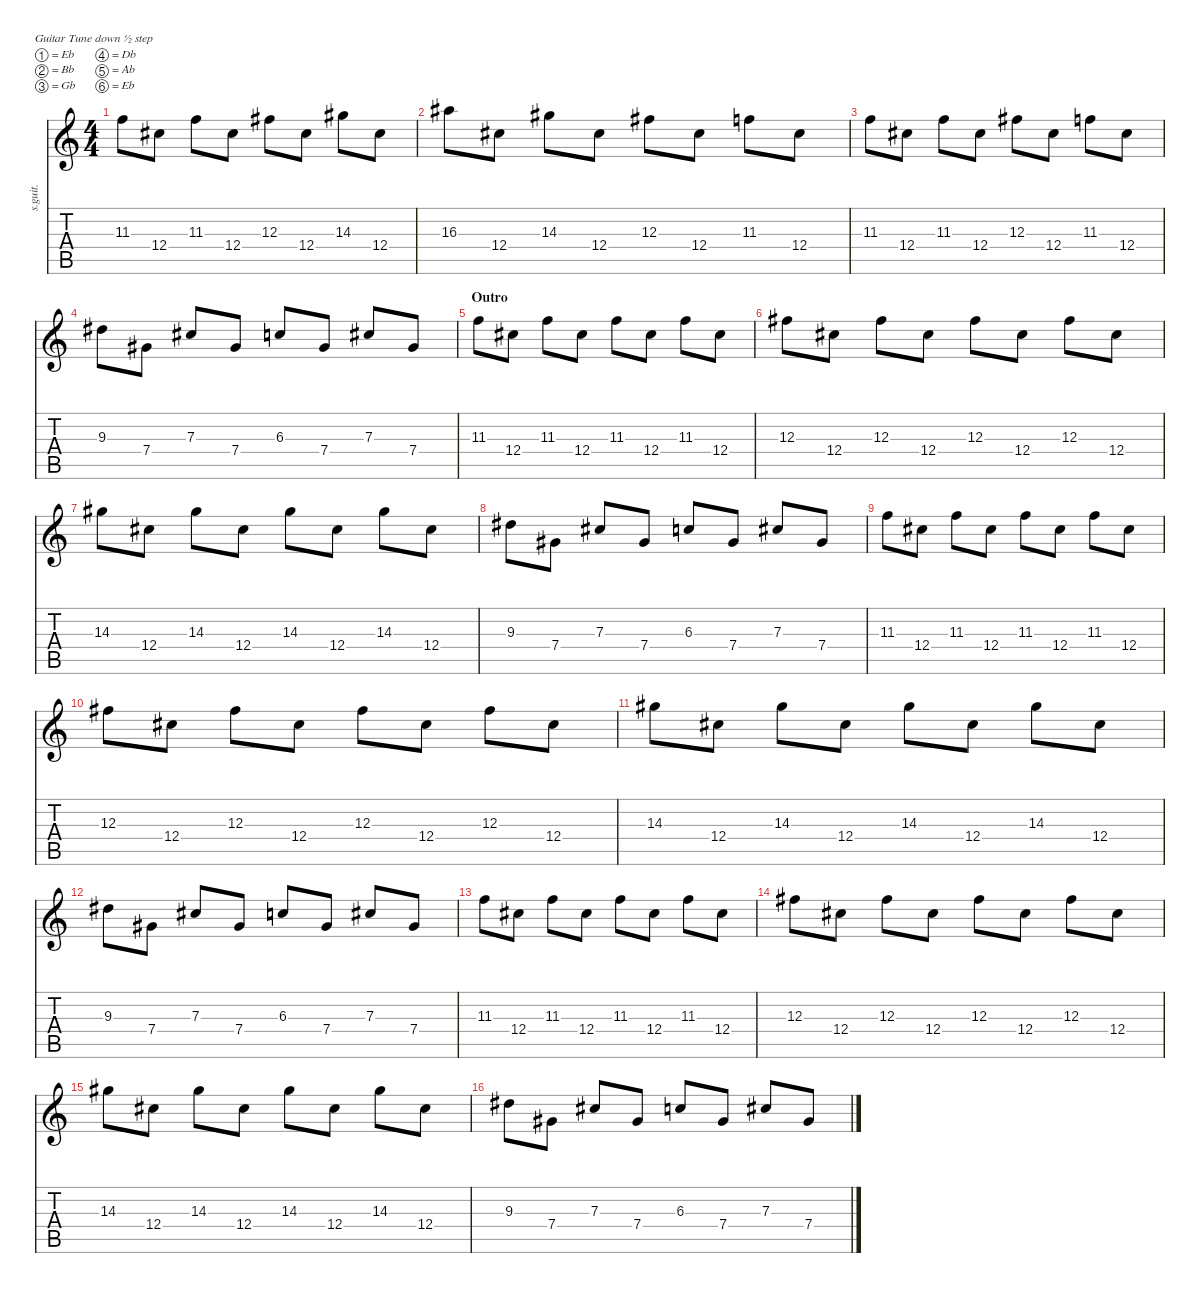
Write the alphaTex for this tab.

\defaultSystemsLayout 4
\hideDynamics
\bracketExtendMode nobrackets
\track ("Dave Keuning - Lead Guitar (Right)" "s.guit.") {instrument distortionguitar}
\staff {score tabs}
\tuning (Eb4 Bb3 Gb3 Db3 Ab2 Eb2)
\ts (4 4)
\tempo (148 hide)
\clef g2
\ks c
11.3.8{lyrics (0 "") lyrics (1 "") lyrics (2 "") lyrics (3 "") lyrics (4 "") dy f} 12.4{acc #}.8{lyrics (0 "") lyrics (1 "") lyrics (2 "") lyrics (3 "") lyrics (4 "")} 11.3.8{lyrics (0 "") lyrics (1 "") lyrics (2 "") lyrics (3 "") lyrics (4 "")} 12.4{acc #}.8{lyrics (0 "") lyrics (1 "") lyrics (2 "") lyrics (3 "") lyrics (4 "")} 12.3{acc #}.8{lyrics (0 "") lyrics (1 "") lyrics (2 "") lyrics (3 "") lyrics (4 "")} 12.4{acc #}.8{lyrics (0 "") lyrics (1 "") lyrics (2 "") lyrics (3 "") lyrics (4 "")} 14.3{acc #}.8{lyrics (0 "") lyrics (1 "") lyrics (2 "") lyrics (3 "") lyrics (4 "")} 12.4{acc #}.8{lyrics (0 "") lyrics (1 "") lyrics (2 "") lyrics (3 "") lyrics (4 "")} |
16.3{acc #}.8{lyrics (0 "") lyrics (1 "") lyrics (2 "") lyrics (3 "") lyrics (4 "")} 12.4{acc #}.8{lyrics (0 "") lyrics (1 "") lyrics (2 "") lyrics (3 "") lyrics (4 "")} 14.3{acc #}.8{lyrics (0 "") lyrics (1 "") lyrics (2 "") lyrics (3 "") lyrics (4 "")} 12.4{acc #}.8{lyrics (0 "") lyrics (1 "") lyrics (2 "") lyrics (3 "") lyrics (4 "")} 12.3{acc #}.8{lyrics (0 "") lyrics (1 "") lyrics (2 "") lyrics (3 "") lyrics (4 "")} 12.4{acc #}.8{lyrics (0 "") lyrics (1 "") lyrics (2 "") lyrics (3 "") lyrics (4 "")} 11.3.8{lyrics (0 "") lyrics (1 "") lyrics (2 "") lyrics (3 "") lyrics (4 "")} 12.4{acc #}.8{lyrics (0 "") lyrics (1 "") lyrics (2 "") lyrics (3 "") lyrics (4 "")} |
11.3.8{lyrics (0 "") lyrics (1 "") lyrics (2 "") lyrics (3 "") lyrics (4 "")} 12.4{acc #}.8{lyrics (0 "") lyrics (1 "") lyrics (2 "") lyrics (3 "") lyrics (4 "")} 11.3.8{lyrics (0 "") lyrics (1 "") lyrics (2 "") lyrics (3 "") lyrics (4 "")} 12.4{acc #}.8{lyrics (0 "") lyrics (1 "") lyrics (2 "") lyrics (3 "") lyrics (4 "")} 12.3{acc #}.8{lyrics (0 "") lyrics (1 "") lyrics (2 "") lyrics (3 "") lyrics (4 "")} 12.4{acc #}.8{lyrics (0 "") lyrics (1 "") lyrics (2 "") lyrics (3 "") lyrics (4 "")} 11.3.8{lyrics (0 "") lyrics (1 "") lyrics (2 "") lyrics (3 "") lyrics (4 "")} 12.4{acc #}.8{lyrics (0 "") lyrics (1 "") lyrics (2 "") lyrics (3 "") lyrics (4 "")} |
9.3{acc #}.8{lyrics (0 "") lyrics (1 "") lyrics (2 "") lyrics (3 "") lyrics (4 "")} 7.4{acc #}.8{lyrics (0 "") lyrics (1 "") lyrics (2 "") lyrics (3 "") lyrics (4 "")} 7.3{acc #}.8{lyrics (0 "") lyrics (1 "") lyrics (2 "") lyrics (3 "") lyrics (4 "")} 7.4{acc #}.8{lyrics (0 "") lyrics (1 "") lyrics (2 "") lyrics (3 "") lyrics (4 "")} 6.3.8{lyrics (0 "") lyrics (1 "") lyrics (2 "") lyrics (3 "") lyrics (4 "")} 7.4{acc #}.8{lyrics (0 "") lyrics (1 "") lyrics (2 "") lyrics (3 "") lyrics (4 "")} 7.3{acc #}.8{lyrics (0 "") lyrics (1 "") lyrics (2 "") lyrics (3 "") lyrics (4 "")} 7.4{acc #}.8{lyrics (0 "") lyrics (1 "") lyrics (2 "") lyrics (3 "") lyrics (4 "")} |
\section ("" "Outro")
11.3.8{lyrics (0 "") lyrics (1 "") lyrics (2 "") lyrics (3 "") lyrics (4 "")} 12.4{acc #}.8{lyrics (0 "") lyrics (1 "") lyrics (2 "") lyrics (3 "") lyrics (4 "")} 11.3.8{lyrics (0 "") lyrics (1 "") lyrics (2 "") lyrics (3 "") lyrics (4 "")} 12.4{acc #}.8{lyrics (0 "") lyrics (1 "") lyrics (2 "") lyrics (3 "") lyrics (4 "")} 11.3.8{lyrics (0 "") lyrics (1 "") lyrics (2 "") lyrics (3 "") lyrics (4 "")} 12.4{acc #}.8{lyrics (0 "") lyrics (1 "") lyrics (2 "") lyrics (3 "") lyrics (4 "")} 11.3.8{lyrics (0 "") lyrics (1 "") lyrics (2 "") lyrics (3 "") lyrics (4 "")} 12.4{acc #}.8{lyrics (0 "") lyrics (1 "") lyrics (2 "") lyrics (3 "") lyrics (4 "")} |
12.3{acc #}.8{lyrics (0 "") lyrics (1 "") lyrics (2 "") lyrics (3 "") lyrics (4 "")} 12.4{acc #}.8{lyrics (0 "") lyrics (1 "") lyrics (2 "") lyrics (3 "") lyrics (4 "")} 12.3{acc #}.8{lyrics (0 "") lyrics (1 "") lyrics (2 "") lyrics (3 "") lyrics (4 "")} 12.4{acc #}.8{lyrics (0 "") lyrics (1 "") lyrics (2 "") lyrics (3 "") lyrics (4 "")} 12.3{acc #}.8{lyrics (0 "") lyrics (1 "") lyrics (2 "") lyrics (3 "") lyrics (4 "")} 12.4{acc #}.8{lyrics (0 "") lyrics (1 "") lyrics (2 "") lyrics (3 "") lyrics (4 "")} 12.3{acc #}.8{lyrics (0 "") lyrics (1 "") lyrics (2 "") lyrics (3 "") lyrics (4 "")} 12.4{acc #}.8{lyrics (0 "") lyrics (1 "") lyrics (2 "") lyrics (3 "") lyrics (4 "")} |
14.3{acc #}.8{lyrics (0 "") lyrics (1 "") lyrics (2 "") lyrics (3 "") lyrics (4 "")} 12.4{acc #}.8{lyrics (0 "") lyrics (1 "") lyrics (2 "") lyrics (3 "") lyrics (4 "")} 14.3{acc #}.8{lyrics (0 "") lyrics (1 "") lyrics (2 "") lyrics (3 "") lyrics (4 "")} 12.4{acc #}.8{lyrics (0 "") lyrics (1 "") lyrics (2 "") lyrics (3 "") lyrics (4 "")} 14.3{acc #}.8{lyrics (0 "") lyrics (1 "") lyrics (2 "") lyrics (3 "") lyrics (4 "")} 12.4{acc #}.8{lyrics (0 "") lyrics (1 "") lyrics (2 "") lyrics (3 "") lyrics (4 "")} 14.3{acc #}.8{lyrics (0 "") lyrics (1 "") lyrics (2 "") lyrics (3 "") lyrics (4 "")} 12.4{acc #}.8{lyrics (0 "") lyrics (1 "") lyrics (2 "") lyrics (3 "") lyrics (4 "")} |
9.3{acc #}.8{lyrics (0 "") lyrics (1 "") lyrics (2 "") lyrics (3 "") lyrics (4 "")} 7.4{acc #}.8{lyrics (0 "") lyrics (1 "") lyrics (2 "") lyrics (3 "") lyrics (4 "")} 7.3{acc #}.8{lyrics (0 "") lyrics (1 "") lyrics (2 "") lyrics (3 "") lyrics (4 "")} 7.4{acc #}.8{lyrics (0 "") lyrics (1 "") lyrics (2 "") lyrics (3 "") lyrics (4 "")} 6.3.8{lyrics (0 "") lyrics (1 "") lyrics (2 "") lyrics (3 "") lyrics (4 "")} 7.4{acc #}.8{lyrics (0 "") lyrics (1 "") lyrics (2 "") lyrics (3 "") lyrics (4 "")} 7.3{acc #}.8{lyrics (0 "") lyrics (1 "") lyrics (2 "") lyrics (3 "") lyrics (4 "")} 7.4{acc #}.8{lyrics (0 "") lyrics (1 "") lyrics (2 "") lyrics (3 "") lyrics (4 "")} |
11.3.8{lyrics (0 "") lyrics (1 "") lyrics (2 "") lyrics (3 "") lyrics (4 "")} 12.4{acc #}.8{lyrics (0 "") lyrics (1 "") lyrics (2 "") lyrics (3 "") lyrics (4 "")} 11.3.8{lyrics (0 "") lyrics (1 "") lyrics (2 "") lyrics (3 "") lyrics (4 "")} 12.4{acc #}.8{lyrics (0 "") lyrics (1 "") lyrics (2 "") lyrics (3 "") lyrics (4 "")} 11.3.8{lyrics (0 "") lyrics (1 "") lyrics (2 "") lyrics (3 "") lyrics (4 "")} 12.4{acc #}.8{lyrics (0 "") lyrics (1 "") lyrics (2 "") lyrics (3 "") lyrics (4 "")} 11.3.8{lyrics (0 "") lyrics (1 "") lyrics (2 "") lyrics (3 "") lyrics (4 "")} 12.4{acc #}.8{lyrics (0 "") lyrics (1 "") lyrics (2 "") lyrics (3 "") lyrics (4 "")} |
12.3{acc #}.8{lyrics (0 "") lyrics (1 "") lyrics (2 "") lyrics (3 "") lyrics (4 "")} 12.4{acc #}.8{lyrics (0 "") lyrics (1 "") lyrics (2 "") lyrics (3 "") lyrics (4 "")} 12.3{acc #}.8{lyrics (0 "") lyrics (1 "") lyrics (2 "") lyrics (3 "") lyrics (4 "")} 12.4{acc #}.8{lyrics (0 "") lyrics (1 "") lyrics (2 "") lyrics (3 "") lyrics (4 "")} 12.3{acc #}.8{lyrics (0 "") lyrics (1 "") lyrics (2 "") lyrics (3 "") lyrics (4 "")} 12.4{acc #}.8{lyrics (0 "") lyrics (1 "") lyrics (2 "") lyrics (3 "") lyrics (4 "")} 12.3{acc #}.8{lyrics (0 "") lyrics (1 "") lyrics (2 "") lyrics (3 "") lyrics (4 "")} 12.4{acc #}.8{lyrics (0 "") lyrics (1 "") lyrics (2 "") lyrics (3 "") lyrics (4 "")} |
14.3{acc #}.8{lyrics (0 "") lyrics (1 "") lyrics (2 "") lyrics (3 "") lyrics (4 "")} 12.4{acc #}.8{lyrics (0 "") lyrics (1 "") lyrics (2 "") lyrics (3 "") lyrics (4 "")} 14.3{acc #}.8{lyrics (0 "") lyrics (1 "") lyrics (2 "") lyrics (3 "") lyrics (4 "")} 12.4{acc #}.8{lyrics (0 "") lyrics (1 "") lyrics (2 "") lyrics (3 "") lyrics (4 "")} 14.3{acc #}.8{lyrics (0 "") lyrics (1 "") lyrics (2 "") lyrics (3 "") lyrics (4 "")} 12.4{acc #}.8{lyrics (0 "") lyrics (1 "") lyrics (2 "") lyrics (3 "") lyrics (4 "")} 14.3{acc #}.8{lyrics (0 "") lyrics (1 "") lyrics (2 "") lyrics (3 "") lyrics (4 "")} 12.4{acc #}.8{lyrics (0 "") lyrics (1 "") lyrics (2 "") lyrics (3 "") lyrics (4 "")} |
9.3{acc #}.8{lyrics (0 "") lyrics (1 "") lyrics (2 "") lyrics (3 "") lyrics (4 "")} 7.4{acc #}.8{lyrics (0 "") lyrics (1 "") lyrics (2 "") lyrics (3 "") lyrics (4 "")} 7.3{acc #}.8{lyrics (0 "") lyrics (1 "") lyrics (2 "") lyrics (3 "") lyrics (4 "")} 7.4{acc #}.8{lyrics (0 "") lyrics (1 "") lyrics (2 "") lyrics (3 "") lyrics (4 "")} 6.3.8{lyrics (0 "") lyrics (1 "") lyrics (2 "") lyrics (3 "") lyrics (4 "")} 7.4{acc #}.8{lyrics (0 "") lyrics (1 "") lyrics (2 "") lyrics (3 "") lyrics (4 "")} 7.3{acc #}.8{lyrics (0 "") lyrics (1 "") lyrics (2 "") lyrics (3 "") lyrics (4 "")} 7.4{acc #}.8{lyrics (0 "") lyrics (1 "") lyrics (2 "") lyrics (3 "") lyrics (4 "")} |
11.3.8{lyrics (0 "") lyrics (1 "") lyrics (2 "") lyrics (3 "") lyrics (4 "")} 12.4{acc #}.8{lyrics (0 "") lyrics (1 "") lyrics (2 "") lyrics (3 "") lyrics (4 "")} 11.3.8{lyrics (0 "") lyrics (1 "") lyrics (2 "") lyrics (3 "") lyrics (4 "")} 12.4{acc #}.8{lyrics (0 "") lyrics (1 "") lyrics (2 "") lyrics (3 "") lyrics (4 "")} 11.3.8{lyrics (0 "") lyrics (1 "") lyrics (2 "") lyrics (3 "") lyrics (4 "")} 12.4{acc #}.8{lyrics (0 "") lyrics (1 "") lyrics (2 "") lyrics (3 "") lyrics (4 "")} 11.3.8{lyrics (0 "") lyrics (1 "") lyrics (2 "") lyrics (3 "") lyrics (4 "")} 12.4{acc #}.8{lyrics (0 "") lyrics (1 "") lyrics (2 "") lyrics (3 "") lyrics (4 "")} |
12.3{acc #}.8{lyrics (0 "") lyrics (1 "") lyrics (2 "") lyrics (3 "") lyrics (4 "")} 12.4{acc #}.8{lyrics (0 "") lyrics (1 "") lyrics (2 "") lyrics (3 "") lyrics (4 "")} 12.3{acc #}.8{lyrics (0 "") lyrics (1 "") lyrics (2 "") lyrics (3 "") lyrics (4 "")} 12.4{acc #}.8{lyrics (0 "") lyrics (1 "") lyrics (2 "") lyrics (3 "") lyrics (4 "")} 12.3{acc #}.8{lyrics (0 "") lyrics (1 "") lyrics (2 "") lyrics (3 "") lyrics (4 "")} 12.4{acc #}.8{lyrics (0 "") lyrics (1 "") lyrics (2 "") lyrics (3 "") lyrics (4 "")} 12.3{acc #}.8{lyrics (0 "") lyrics (1 "") lyrics (2 "") lyrics (3 "") lyrics (4 "")} 12.4{acc #}.8{lyrics (0 "") lyrics (1 "") lyrics (2 "") lyrics (3 "") lyrics (4 "")} |
14.3{acc #}.8{lyrics (0 "") lyrics (1 "") lyrics (2 "") lyrics (3 "") lyrics (4 "")} 12.4{acc #}.8{lyrics (0 "") lyrics (1 "") lyrics (2 "") lyrics (3 "") lyrics (4 "")} 14.3{acc #}.8{lyrics (0 "") lyrics (1 "") lyrics (2 "") lyrics (3 "") lyrics (4 "")} 12.4{acc #}.8{lyrics (0 "") lyrics (1 "") lyrics (2 "") lyrics (3 "") lyrics (4 "")} 14.3{acc #}.8{lyrics (0 "") lyrics (1 "") lyrics (2 "") lyrics (3 "") lyrics (4 "")} 12.4{acc #}.8{lyrics (0 "") lyrics (1 "") lyrics (2 "") lyrics (3 "") lyrics (4 "")} 14.3{acc #}.8{lyrics (0 "") lyrics (1 "") lyrics (2 "") lyrics (3 "") lyrics (4 "")} 12.4{acc #}.8{lyrics (0 "") lyrics (1 "") lyrics (2 "") lyrics (3 "") lyrics (4 "")} |
9.3{acc #}.8{lyrics (0 "") lyrics (1 "") lyrics (2 "") lyrics (3 "") lyrics (4 "")} 7.4{acc #}.8{lyrics (0 "") lyrics (1 "") lyrics (2 "") lyrics (3 "") lyrics (4 "")} 7.3{acc #}.8{lyrics (0 "") lyrics (1 "") lyrics (2 "") lyrics (3 "") lyrics (4 "")} 7.4{acc #}.8{lyrics (0 "") lyrics (1 "") lyrics (2 "") lyrics (3 "") lyrics (4 "")} 6.3.8{lyrics (0 "") lyrics (1 "") lyrics (2 "") lyrics (3 "") lyrics (4 "")} 7.4{acc #}.8{lyrics (0 "") lyrics (1 "") lyrics (2 "") lyrics (3 "") lyrics (4 "")} 7.3{acc #}.8{lyrics (0 "") lyrics (1 "") lyrics (2 "") lyrics (3 "") lyrics (4 "")} 7.4{acc #}.8{lyrics (0 "") lyrics (1 "") lyrics (2 "") lyrics (3 "") lyrics (4 "")}
